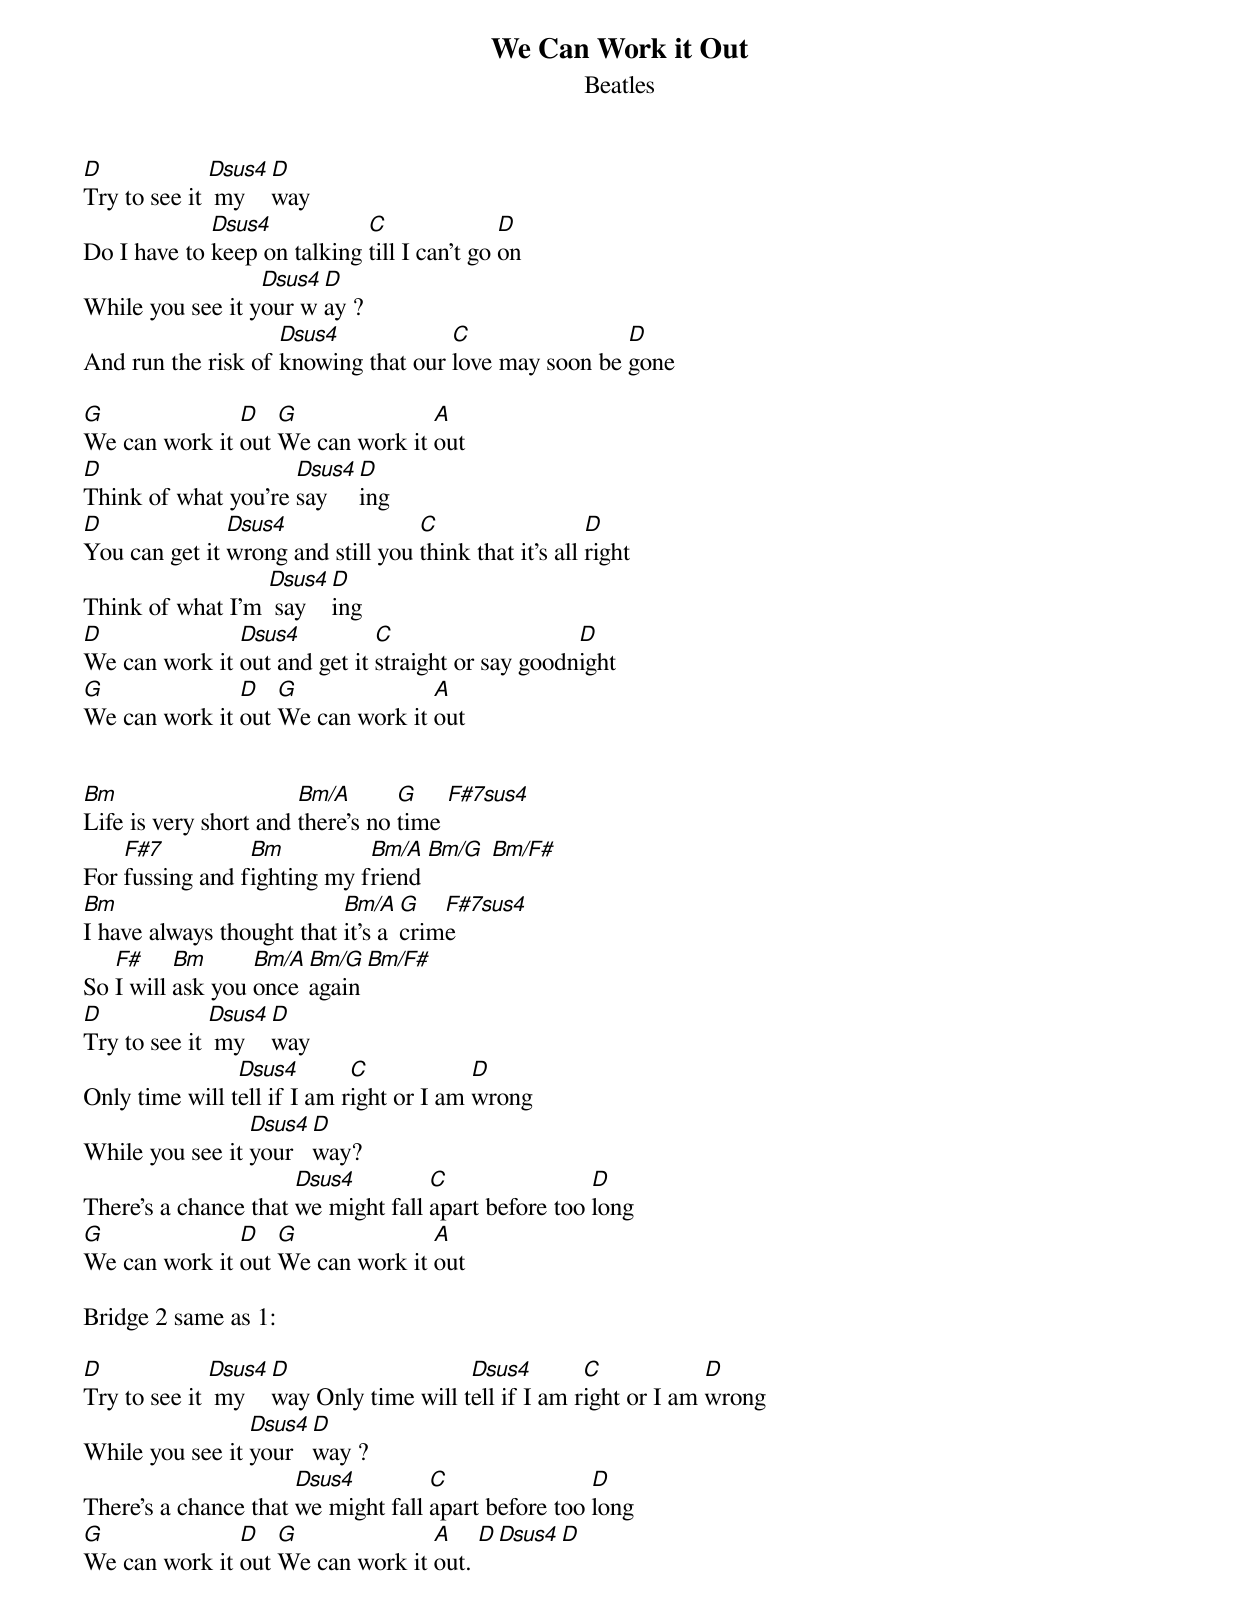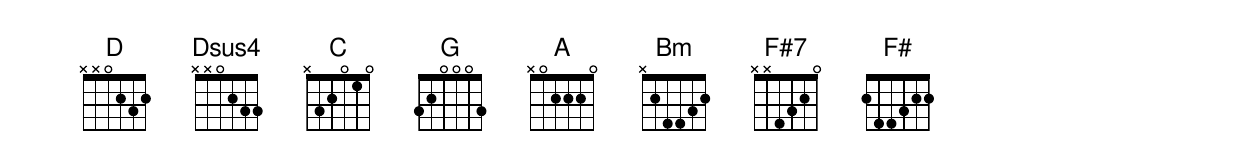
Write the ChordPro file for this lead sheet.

{title: We Can Work it Out}
{subtitle:Beatles}
[D]Try to see it [Dsus4] my [D]way
Do I have to [Dsus4]keep on talking [C]till I can't go [D]on
While you see it y[Dsus4]our w[D]ay ?
And run the risk of [Dsus4]knowing that our [C]love may soon be [D]gone

[G]We can work it [D]out [G]We can work it [A]out
[D]Think of what you're [Dsus4]say[D]ing
[D]You can get it [Dsus4]wrong and still you [C]think that it's all [D]right
Think of what I'm [Dsus4] say[D]ing
[D]We can work it [Dsus4]out and get it [C]straight or say goodn[D]ight
[G]We can work it [D]out [G]We can work it [A]out


[Bm]Life is very short and [Bm/A]there's no [G]time [F#7sus4]
For [F#7]fussing and f[Bm]ighting my f[Bm/A]riend [Bm/G] [Bm/F#]
[Bm]I have always thought that [Bm/A]it's a [G]crim[F#7sus4]e
So [F#]I will [Bm]ask you [Bm/A]once [Bm/G]again [Bm/F#]
[D]Try to see it [Dsus4] my [D]way
Only time will t[Dsus4]ell if I am r[C]ight or I am [D]wrong
While you see it [Dsus4]your [D]way?
There's a chance that [Dsus4]we might fall [C]apart before too [D]long
[G]We can work it [D]out [G]We can work it [A]out

Bridge 2 same as 1:

[D]Try to see it [Dsus4] my [D]way Only time will t[Dsus4]ell if I am r[C]ight or I am [D]wrong
While you see it [Dsus4]your [D]way ?
There's a chance that [Dsus4]we might fall [C]apart before too [D]long
[G]We can work it [D]out [G]We can work it [A]out. [D][Dsus4][D]
